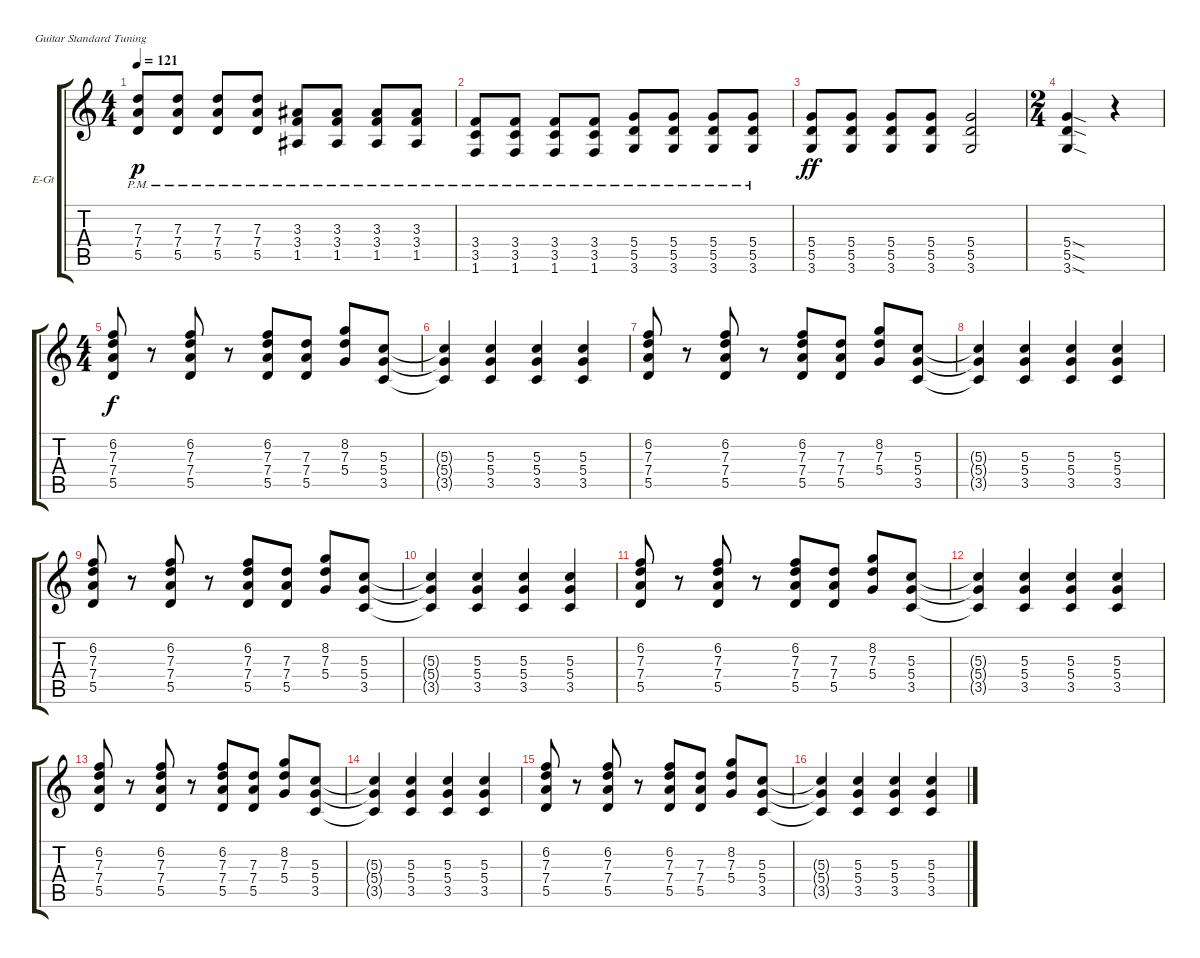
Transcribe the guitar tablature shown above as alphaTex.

\bracketExtendMode groupsimilarinstruments
\firstSystemTrackNameOrientation horizontal
\otherSystemsTrackNameOrientation horizontal
\track ("Rythm Guitar" "E-Gt") {instrument distortionguitar}
\staff {score tabs}
\tuning (E4 B3 G3 D3 A2 E2)
\ts (4 4)
\tempo 121
\clef g2
\ks c
(5.5{pm} 7.4{pm} 7.3{pm}).8{dy p} (5.5{pm} 7.4{pm} 7.3{pm}).8 (5.5{pm} 7.3{pm} 7.4{pm}).8 (5.5{pm} 7.4{pm} 7.3{pm}).8 (1.5{pm} 3.4{pm} 3.3{pm}).8 (1.5{pm} 3.4{pm} 3.3{pm}).8 (1.5{pm} 3.4{pm} 3.3{pm}).8 (3.4{pm} 3.3{pm} 1.5{pm}).8 |
(1.6{pm} 3.5{pm} 3.4{pm}).8 (1.6{pm} 3.5{pm} 3.4{pm}).8 (1.6{pm} 3.5{pm} 3.4{pm}).8 (1.6{pm} 3.5{pm} 3.4{pm}).8 (5.5{pm} 5.4{pm} 3.6{pm}).8 (5.5{pm} 5.4{pm} 3.6{pm}).8 (5.5{pm} 5.4{pm} 3.6{pm}).8 (5.5{pm} 5.4{pm} 3.6{pm}).8 |
(3.6 5.5 5.4).8{dy ff} (3.6 5.5 5.4).8 (3.6 5.5 5.4).8 (3.6 5.5 5.4).8 (3.6 5.5 5.4).2 |
\ts (2 4)
(3.6{sod} 5.5{sod} 5.4{sod}).4 r.4 |
\ts (4 4)
(5.5 7.4 7.3 6.2).8{dy f} r.8 (5.5 7.4 7.3 6.2).8 r.8 (5.5 7.4 7.3 6.2).8 (5.5 7.4 7.3).8 (8.2 5.4 7.3).8 (3.5 5.4 5.3).8 |
(3.5{t} 5.4{t} 5.3{t}).4 (3.5 5.4 5.3).4 (3.5 5.4 5.3).4 (3.5 5.4 5.3).4 |
(5.5 7.4 7.3 6.2).8 r.8 (5.5 7.4 7.3 6.2).8 r.8 (5.5 7.4 7.3 6.2).8 (5.5 7.4 7.3).8 (8.2 5.4 7.3).8 (3.5 5.4 5.3).8 |
(3.5{t} 5.4{t} 5.3{t}).4 (3.5 5.4 5.3).4 (3.5 5.4 5.3).4 (3.5 5.4 5.3).4 |
(5.5 7.4 7.3 6.2).8 r.8 (5.5 7.4 7.3 6.2).8 r.8 (5.5 7.4 7.3 6.2).8 (5.5 7.4 7.3).8 (8.2 5.4 7.3).8 (3.5 5.4 5.3).8 |
(3.5{t} 5.4{t} 5.3{t}).4 (3.5 5.4 5.3).4 (3.5 5.4 5.3).4 (3.5 5.4 5.3).4 |
(5.5 7.4 7.3 6.2).8 r.8 (5.5 7.4 7.3 6.2).8 r.8 (5.5 7.4 7.3 6.2).8 (5.5 7.4 7.3).8 (8.2 5.4 7.3).8 (3.5 5.4 5.3).8 |
(3.5{t} 5.4{t} 5.3{t}).4 (3.5 5.4 5.3).4 (3.5 5.4 5.3).4 (3.5 5.4 5.3).4 |
(5.5 7.4 7.3 6.2).8 r.8 (5.5 7.4 7.3 6.2).8 r.8 (5.5 7.4 7.3 6.2).8 (5.5 7.4 7.3).8 (8.2 5.4 7.3).8 (3.5 5.4 5.3).8 |
(3.5{t} 5.4{t} 5.3{t}).4 (3.5 5.4 5.3).4 (3.5 5.4 5.3).4 (3.5 5.4 5.3).4 |
(5.5 7.4 7.3 6.2).8 r.8 (5.5 7.4 7.3 6.2).8 r.8 (5.5 7.4 7.3 6.2).8 (5.5 7.4 7.3).8 (8.2 5.4 7.3).8 (3.5 5.4 5.3).8 |
(3.5{t} 5.4{t} 5.3{t}).4 (3.5 5.4 5.3).4 (3.5 5.4 5.3).4 (3.5 5.4 5.3).4
